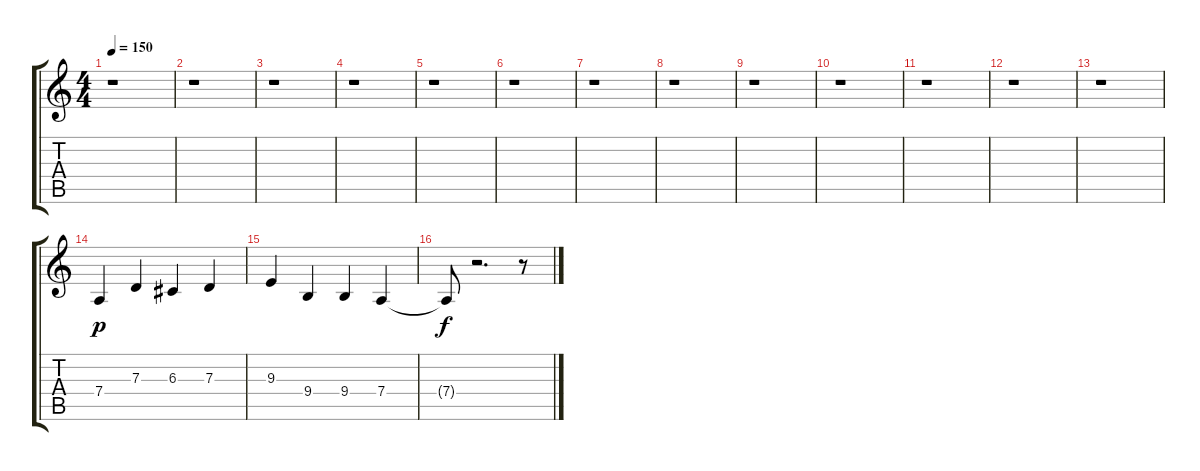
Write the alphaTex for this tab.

\track "" {instrument altosax}
\staff {score tabs}
\tuning (E4 B3 G3 D3 A2 E2) {hide}
\ts (4 4)
\tempo 150
\clef g2
\ks c
r.1{dy p} |
r.1 |
r.1 |
r.1 |
r.1 |
r.1 |
r.1 |
r.1 |
r.1 |
r.1 |
r.1 |
r.1 |
r.1 |
7.4.4 7.3.4 6.3.4 7.3.4 |
9.3.4 9.4.4 9.4.4 7.4.4 |
7.4{t}.8{dy f} r.2{d} r.8
